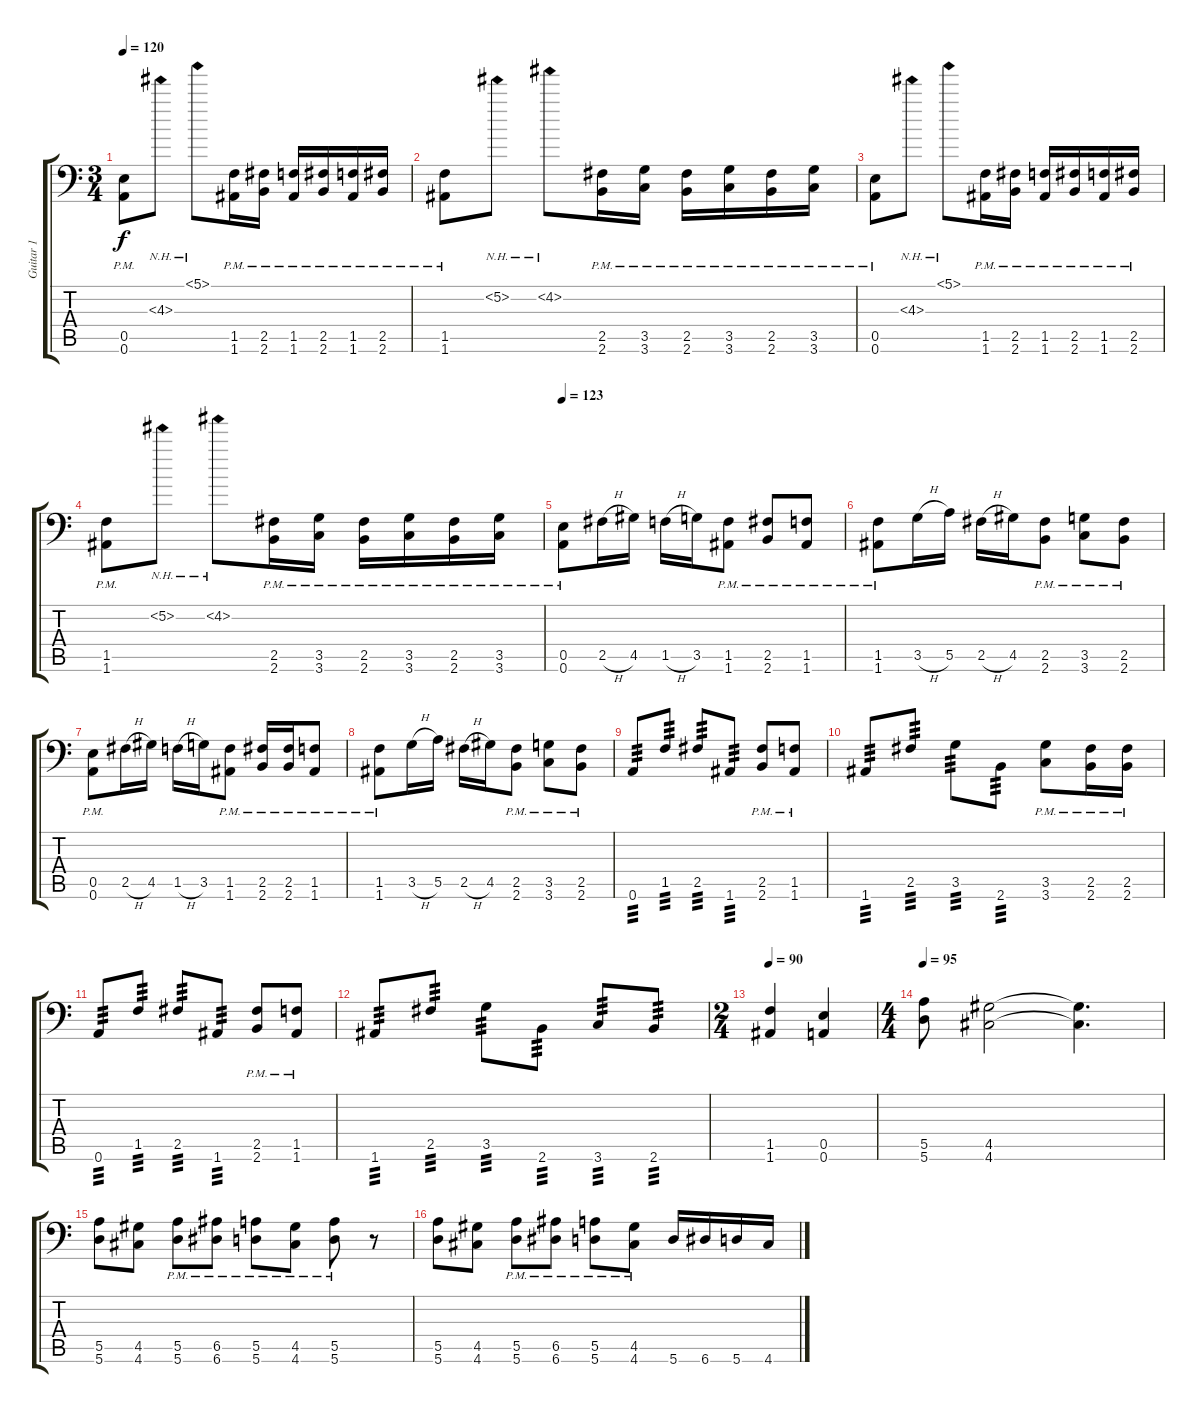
\track ("Guitar 1" "Guitar 1") {instrument distortionguitar}
\staff {score tabs}
\tuning (B3 Gb3 D3 A2 E2 A1) {hide}
\ts (3 4)
\tempo 120
\clef f4
\ks c
(0.5{pm} 0.6{pm}).8{dy f} 4.3{nh}.8 5.1{nh}.8 (1.5{pm} 1.6{pm}).16 (2.5{pm} 2.6{pm}).16 (1.5{pm} 1.6{pm}).16 (2.5{pm} 2.6{pm}).16 (1.5{pm} 1.6{pm}).16 (2.5{pm} 2.6{pm}).16 |
(1.5{pm} 1.6{pm}).8 5.2{nh}.8 4.2{nh}.8 (2.5{pm} 2.6{pm}).16 (3.5{pm} 3.6{pm}).16 (2.5{pm} 2.6{pm}).16 (3.5{pm} 3.6{pm}).16 (2.5{pm} 2.6{pm}).16 (3.5{pm} 3.6{pm}).16 |
(0.5{pm} 0.6{pm}).8 4.3{nh}.8 5.1{nh}.8 (1.5{pm} 1.6{pm}).16 (2.5{pm} 2.6{pm}).16 (1.5{pm} 1.6{pm}).16 (2.5{pm} 2.6{pm}).16 (1.5{pm} 1.6{pm}).16 (2.5{pm} 2.6{pm}).16 |
(1.5{pm} 1.6{pm}).8 5.2{nh}.8 4.2{nh}.8 (2.5{pm} 2.6{pm}).16 (3.5{pm} 3.6{pm}).16 (2.5{pm} 2.6{pm}).16 (3.5{pm} 3.6{pm}).16 (2.5{pm} 2.6{pm}).16 (3.5{pm} 3.6{pm}).16 |
\tempo 123
(0.5{pm} 0.6{pm}).8 2.5{h}.16 4.5.16 1.5{h}.16 3.5.16 (1.5{pm} 1.6{pm}).8 (2.5{pm} 2.6{pm}).8 (1.5{pm} 1.6{pm}).8 |
(1.5{pm} 1.6{pm}).8 3.5{h}.16 5.5.16 2.5{h}.16 4.5.16 (2.5{pm} 2.6{pm}).8 (3.5{pm} 3.6{pm}).8 (2.5{pm} 2.6{pm}).8 |
(0.5{pm} 0.6{pm}).8 2.5{h}.16 4.5.16 1.5{h}.16 3.5.16 (1.5{pm} 1.6{pm}).8 (2.5{pm} 2.6{pm}).16 (2.5{pm} 2.6{pm}).16 (1.5{pm} 1.6{pm}).8 |
(1.5{pm} 1.6{pm}).8 3.5{h}.16 5.5.16 2.5{h}.16 4.5.16 (2.5{pm} 2.6{pm}).8 (3.5{pm} 3.6{pm}).8 (2.5{pm} 2.6{pm}).8 |
0.6.8{tp 3} 1.5.8{tp 3} 2.5.8{tp 3} 1.6.8{tp 3} (2.5{pm} 2.6{pm}).8 (1.5{pm} 1.6{pm}).8 |
1.6.8{tp 3} 2.5.8{tp 3} 3.5.8{tp 3} 2.6.8{tp 3} (3.5{pm} 3.6{pm}).8 (2.5{pm} 2.6{pm}).16 (2.5{pm} 2.6{pm}).16 |
0.6.8{tp 3} 1.5.8{tp 3} 2.5.8{tp 3} 1.6.8{tp 3} (2.5{pm} 2.6{pm}).8 (1.5{pm} 1.6{pm}).8 |
1.6.8{tp 3} 2.5.8{tp 3} 3.5.8{tp 3} 2.6.8{tp 3} 3.6.8{tp 3} 2.6.8{tp 3} |
\ts (2 4)
\tempo 90
(1.5 1.6).4 (0.5 0.6).4 |
\ts (4 4)
\tempo 95
(5.5 5.6).8 (4.5 4.6).2 (4.5{t} 4.6{t}).4{d} |
(5.5 5.6).8 (4.5 4.6).8 (5.5{pm} 5.6{pm}).8 (6.5{pm} 6.6{pm}).8 (5.5{pm} 5.6{pm}).8 (4.5{pm} 4.6{pm}).8 (5.5{pm} 5.6{pm}).8 r.8 |
(5.5 5.6).8 (4.5 4.6).8 (5.5{pm} 5.6{pm}).8 (6.5{pm} 6.6{pm}).8 (5.5{pm} 5.6{pm}).8 (4.5{pm} 4.6{pm}).8 5.6.16 6.6.16 5.6.16 4.6.16
